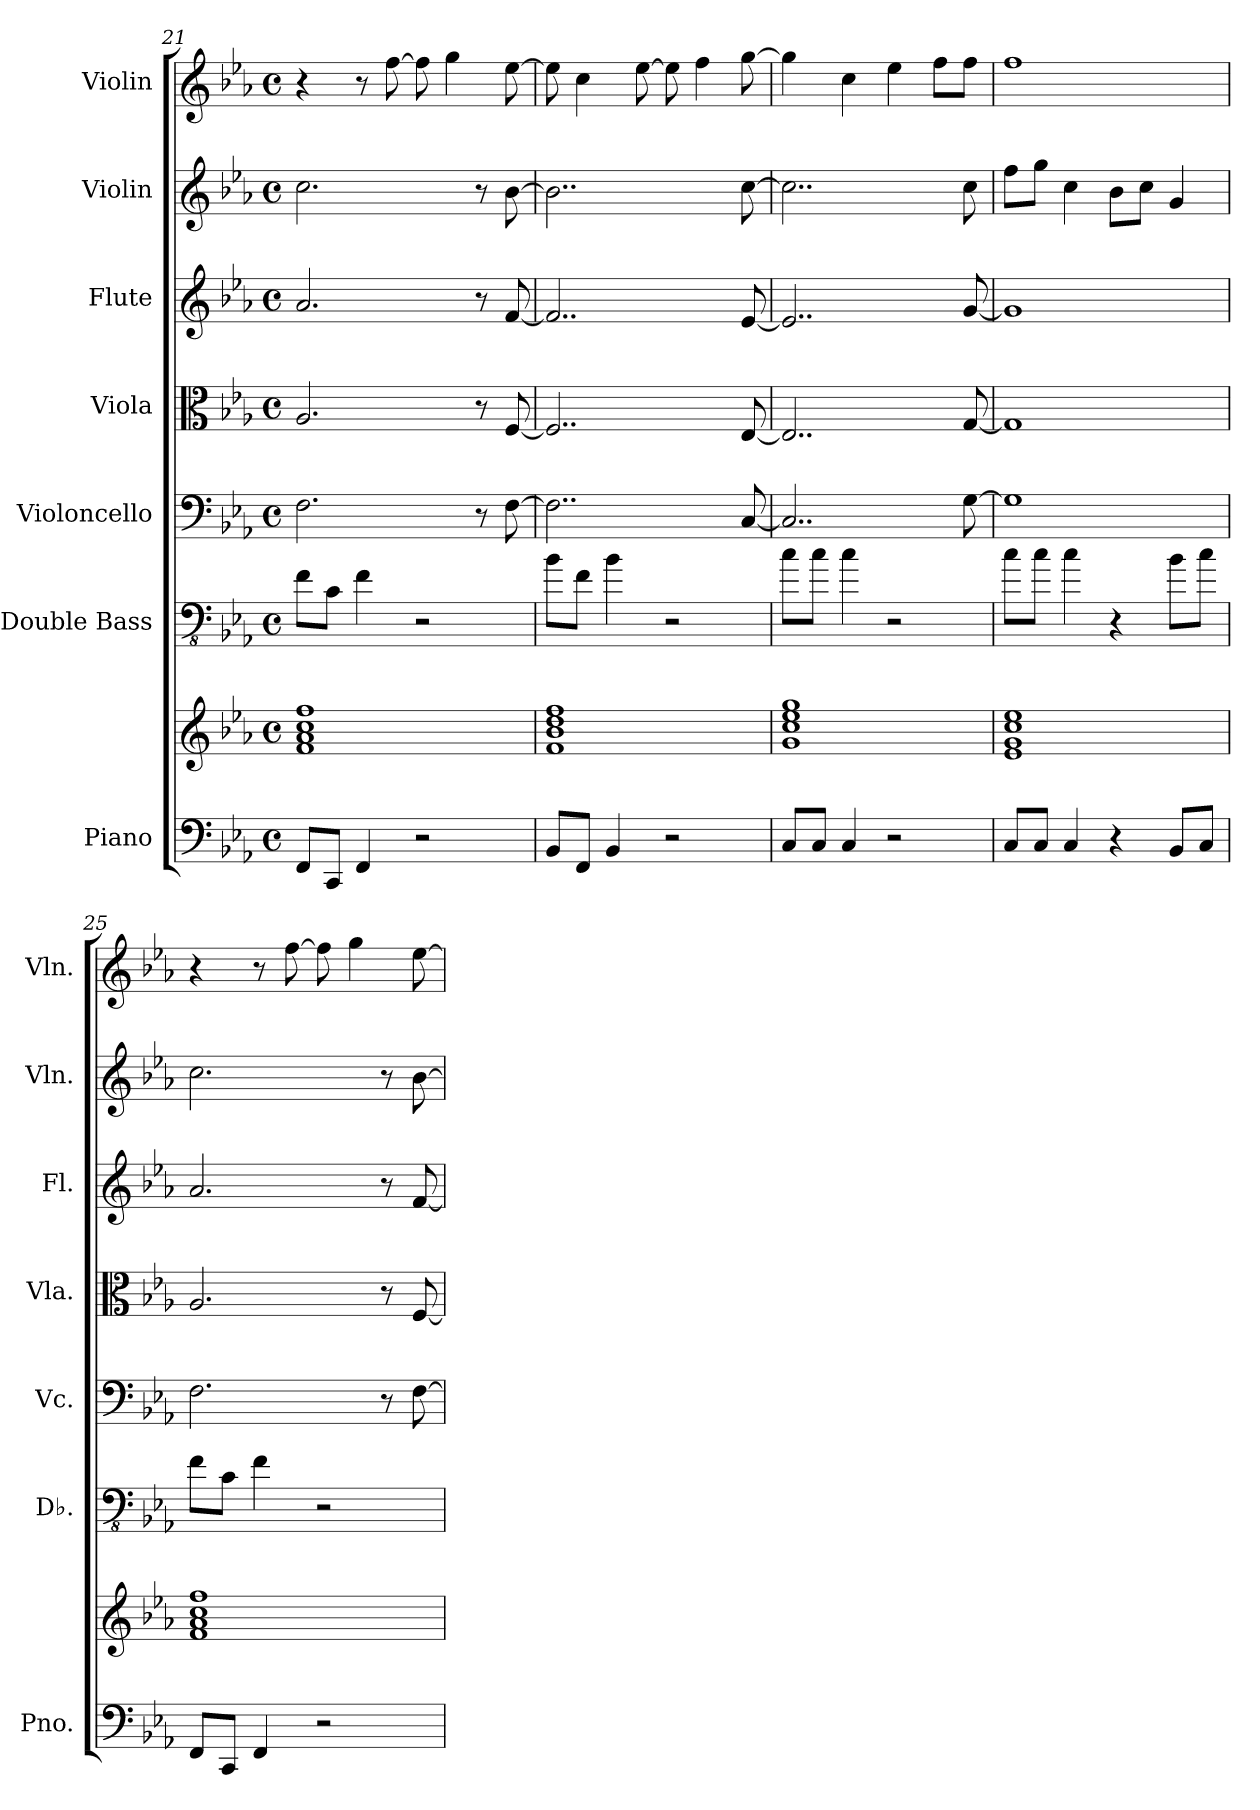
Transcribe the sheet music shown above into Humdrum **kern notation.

**kern	**kern	**kern	**kern	**kern	**kern	**kern	**kern
*part7	*part7	*part6	*part5	*part4	*part3	*part2	*part1
*staff8	*staff7	*staff6	*staff5	*staff4	*staff3	*staff2	*staff1
*I"Piano	*	*I"Double Bass	*I"Violoncello	*I"Viola	*I"Flute	*I"Violin	*I"Violin
*I'Pno.	*	*I'Db.	*I'Vc.	*I'Vla.	*I'Fl.	*I'Vln.	*I'Vln.
*clefF4	*clefG2	*clefFv4	*clefF4	*clefC3	*clefG2	*clefG2	*clefG2
*	*	*ITrd7c12	*	*	*	*	*
*k[b-e-a-]	*k[b-e-a-]	*k[b-e-a-]	*k[b-e-a-]	*k[b-e-a-]	*k[b-e-a-]	*k[b-e-a-]	*k[b-e-a-]
*M4/4	*M4/4	*M4/4	*M4/4	*M4/4	*M4/4	*M4/4	*M4/4
*met(c)	*met(c)	*met(c)	*met(c)	*met(c)	*met(c)	*met(c)	*met(c)
=21	=21	=21	=21	=21	=21	=21	=21
8FF/L	1f 1a- 1cc 1ff	8FF\L	2.F\	2.A-/	2.a-/	2.cc\	4r
8CC/J	.	8CC\J	.	.	.	.	.
4FF/	.	4FF\	.	.	.	.	8r
.	.	.	.	.	.	.	[8ff\
2r	.	2r	.	.	.	.	8ff\]
.	.	.	.	.	.	.	4gg\
.	.	.	8r	8r	8r	8r	.
.	.	.	[8F\	[8F/	[8f/	[8b-\	[8ee-\
=22	=22	=22	=22	=22	=22	=22	=22
8BB-/L	1f 1b- 1dd 1ff	8BB-\L	2..F\]	2..F/]	2..f/]	2..b-\]	8ee-\]
8FF/J	.	8FF\J	.	.	.	.	4cc\
4BB-/	.	4BB-\	.	.	.	.	.
.	.	.	.	.	.	.	[8ee-\
2r	.	2r	.	.	.	.	8ee-\]
.	.	.	.	.	.	.	4ff\
.	.	.	[8C/	[8E-/	[8e-/	[8cc\	[8gg\
!!LO:PB:g=z
=23	=23	=23	=23	=23	=23	=23	=23
8C/L	1g 1cc 1ee- 1gg	8C\L	2..C/]	2..E-/]	2..e-/]	2..cc\]	4gg\]
8C/J	.	8C\J	.	.	.	.	.
4C/	.	4C\	.	.	.	.	4cc\
2r	.	2r	.	.	.	.	4ee-\
.	.	.	.	.	.	.	8ff\L
.	.	.	[8G\	[8G/	[8g/	8cc\	8ff\J
=24	=24	=24	=24	=24	=24	=24	=24
8C/L	1e- 1g 1cc 1ee-	8C\L	1G]	1G]	1g]	8ff\L	1ff
8C/J	.	8C\J	.	.	.	8gg\J	.
4C/	.	4C\	.	.	.	4cc\	.
4r	.	4r	.	.	.	8b-\L	.
.	.	.	.	.	.	8cc\J	.
8BB-/L	.	8BB-\L	.	.	.	4g/	.
8C/J	.	8C\J	.	.	.	.	.
=25	=25	=25	=25	=25	=25	=25	=25
8FF/L	1f 1a- 1cc 1ff	8FF\L	2.F\	2.A-/	2.a-/	2.cc\	4r
8CC/J	.	8CC\J	.	.	.	.	.
4FF/	.	4FF\	.	.	.	.	8r
.	.	.	.	.	.	.	[8ff\
2r	.	2r	.	.	.	.	8ff\]
.	.	.	.	.	.	.	4gg\
.	.	.	8r	8r	8r	8r	.
.	.	.	[8F\	[8F/	[8f/	[8b-\	[8ee-\
=	=	=	=	=	=	=	=
*-	*-	*-	*-	*-	*-	*-	*-
